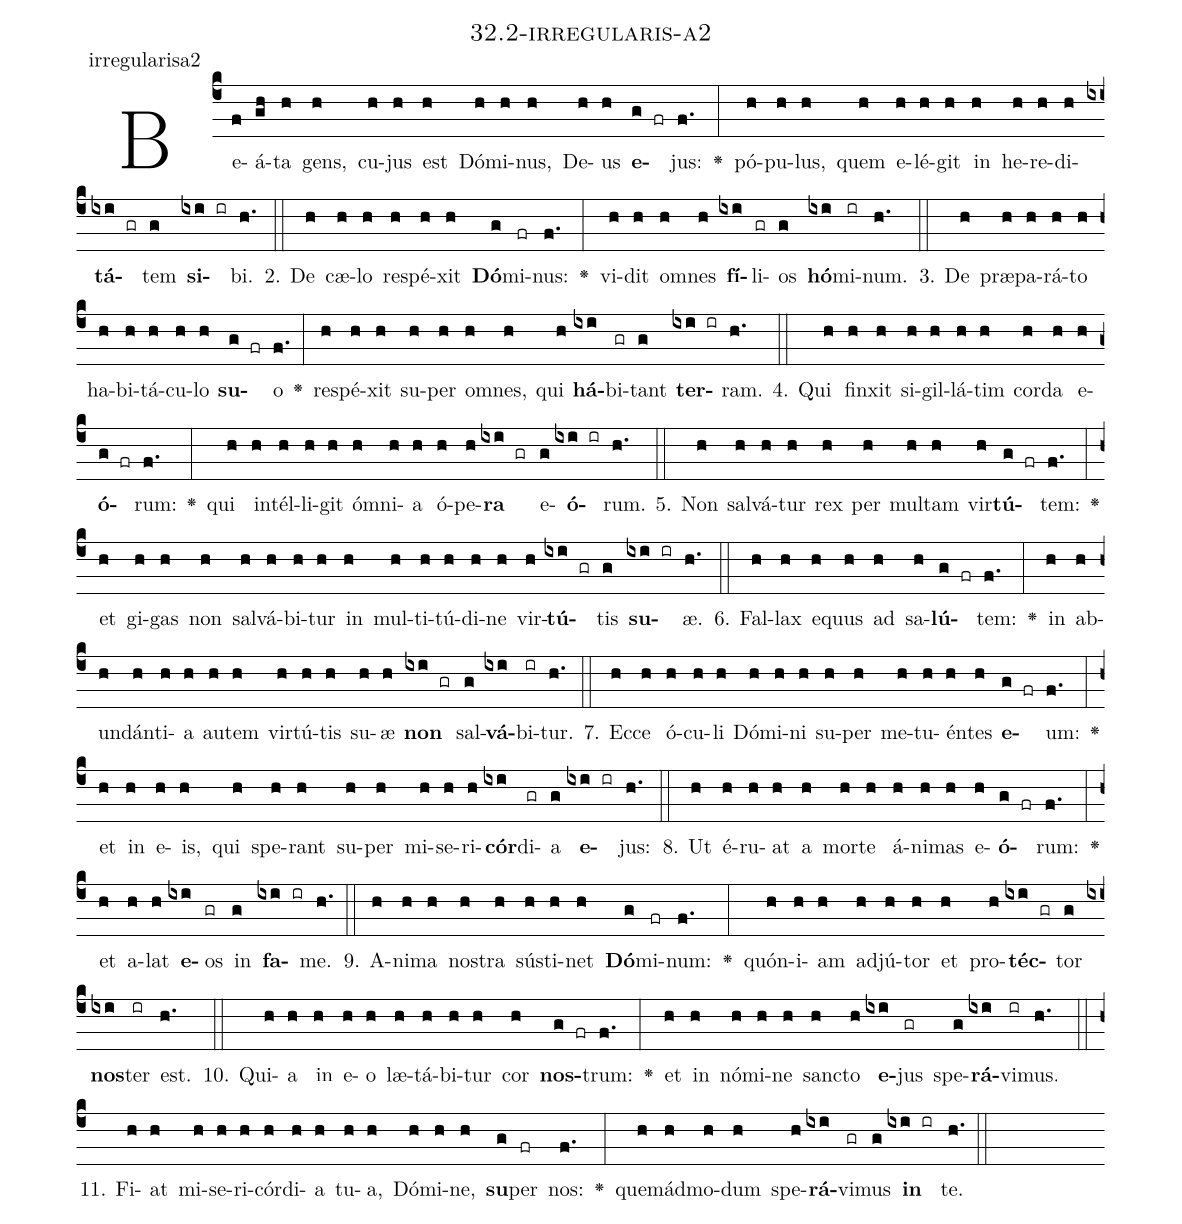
name: 32.2-irregularis-a2;
annotation: irregularisa2;
%%
(c4)Be(f)á(gh)ta(h) gens,(h) cu(h)jus(h) est(h) Dó(h)mi(h)nus,(h) De(h)us(h) <b>e</b>(g fr)jus:(f.) <v>\greheightstar</v>(:) pó(h)pu(h)lus,(h) quem(h) e(h)lé(h)git(h) in(h) he(h)re(h)di(h)<b>tá</b>(ixi gr)tem(g) <b>si</b>(ixi ir)bi.(h.) (::)
2. De(h) cæ(h)lo(h) re(h)spé(h)xit(h) <b>Dó</b>(g)mi(fr)nus:(f.) <v>\greheightstar</v>(:) vi(h)dit(h) om(h)nes(h) <b>fí</b>(ixi)li(gr)os(g) <b>hó</b>(ixi)mi(ir)num.(h.) (::)
3. De(h) præ(h)pa(h)rá(h)to(h) ha(h)bi(h)tá(h)cu(h)lo(h) <b>su</b>(g fr)o(f.) <v>\greheightstar</v>(:) re(h)spé(h)xit(h) su(h)per(h) om(h)nes,(h) qui(h) <b>há</b>(ixi)bi(gr)tant(g) <b>ter</b>(ixi ir)ram.(h.) (::)
4. Qui(h) fin(h)xit(h) si(h)gil(h)lá(h)tim(h) cor(h)da(h) e(h)<b>ó</b>(g fr)rum:(f.) <v>\greheightstar</v>(:) qui(h) in(h)tél(h)li(h)git(h) óm(h)ni(h)a(h) ó(h)pe(h)<b>ra</b>(ixi gr) e(g)<b>ó</b>(ixi ir)rum.(h.) (::)
5. Non(h) sal(h)vá(h)tur(h) rex(h) per(h) mul(h)tam(h) vir(h)<b>tú</b>(g fr)tem:(f.) <v>\greheightstar</v>(:) et(h) gi(h)gas(h) non(h) sal(h)vá(h)bi(h)tur(h) in(h) mul(h)ti(h)tú(h)di(h)ne(h) vir(h)<b>tú</b>(ixi gr)tis(g) <b>su</b>(ixi ir)æ.(h.) (::)
6. Fal(h)lax(h) e(h)quus(h) ad(h) sa(h)<b>lú</b>(g fr)tem:(f.) <v>\greheightstar</v>(:) in(h) ab(h)un(h)dán(h)ti(h)a(h) au(h)tem(h) vir(h)tú(h)tis(h) su(h)æ(h) <b>non</b>(ixi gr) sal(g)<b>vá</b>(ixi)bi(ir)tur.(h.) (::)
7. Ec(h)ce(h) ó(h)cu(h)li(h) Dó(h)mi(h)ni(h) su(h)per(h) me(h)tu(h)én(h)tes(h) <b>e</b>(g fr)um:(f.) <v>\greheightstar</v>(:) et(h) in(h) e(h)is,(h) qui(h) spe(h)rant(h) su(h)per(h) mi(h)se(h)ri(h)<b>cór</b>(ixi)di(gr)a(g) <b>e</b>(ixi ir)jus:(h.) (::)
8. Ut(h) é(h)ru(h)at(h) a(h) mor(h)te(h) á(h)ni(h)mas(h) e(h)<b>ó</b>(g fr)rum:(f.) <v>\greheightstar</v>(:) et(h) a(h)lat(h) <b>e</b>(ixi)os(gr) in(g) <b>fa</b>(ixi ir)me.(h.) (::)
9. A(h)ni(h)ma(h) nos(h)tra(h) sús(h)ti(h)net(h) <b>Dó</b>(g)mi(fr)num:(f.) <v>\greheightstar</v>(:) quón(h)i(h)am(h) ad(h)jú(h)tor(h) et(h) pro(h)<b>téc</b>(ixi gr)tor(g) <b>nos</b>(ixi)ter(ir) est.(h.) (::)
10. Qui(h)a(h) in(h) e(h)o(h) læ(h)tá(h)bi(h)tur(h) cor(h) <b>nos</b>(g fr)trum:(f.) <v>\greheightstar</v>(:) et(h) in(h) nó(h)mi(h)ne(h) sanc(h)to(h) <b>e</b>(ixi)jus(gr) spe(g)<b>rá</b>(ixi)vi(ir)mus.(h.) (::)
11. Fi(h)at(h) mi(h)se(h)ri(h)cór(h)di(h)a(h) tu(h)a,(h) Dó(h)mi(h)ne,(h) <b>su</b>(g)per(fr) nos:(f.) <v>\greheightstar</v>(:) quem(h)ád(h)mo(h)dum(h) spe(h)<b>rá</b>(ixi)vi(gr)mus(g) <b>in</b>(ixi ir) te.(h.) (::)
